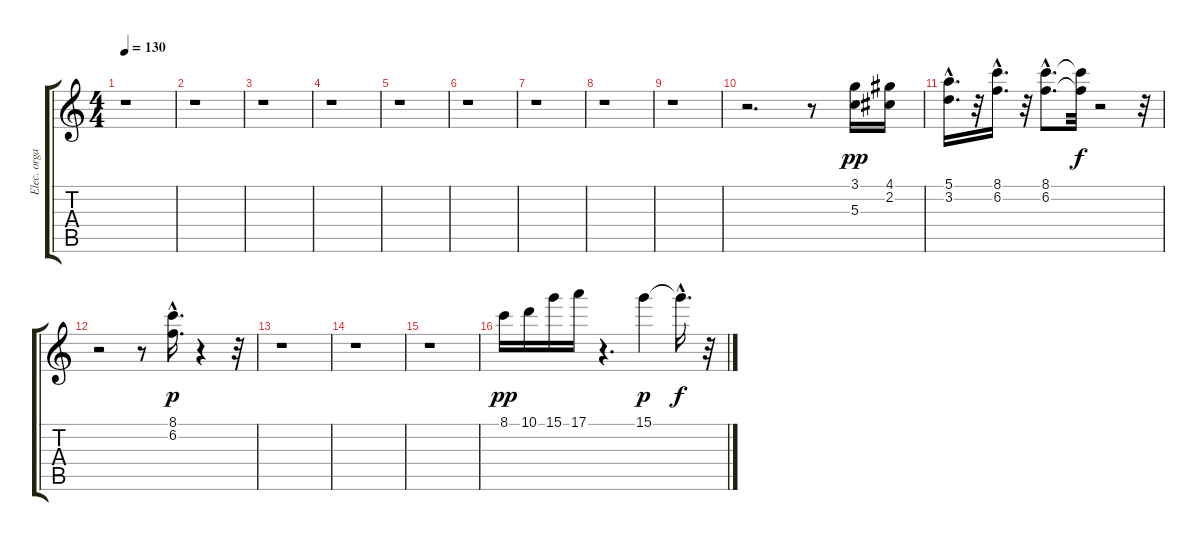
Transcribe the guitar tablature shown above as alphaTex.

\track ("Elec. organ" "Elec. orga") {instrument acousticguitarnylon}
\staff {score tabs}
\tuning (E4 B3 G3 D3 A2 E2) {hide}
\ts (4 4)
\tempo 130
\clef g2
\ks c
r.1{dy pp instrument acousticguitarnylon} |
r.1 |
r.1 |
r.1 |
r.1 |
r.1 |
r.1 |
r.1 |
r.1 |
r.2{d} r.8 (3.1 5.3).16 (4.1 2.2).16 |
(5.1{hac} 3.2{hac}).16{d} r.32 (8.1{hac} 6.2{hac}).16{d} r.32 (8.1{hac} 6.2{hac}).8{d} (8.1{t} 6.2{t}).32{dy f} r.2 r.32 |
r.2 r.8 (8.1{hac} 6.2{hac}).16{d dy p} r.4 r.32 |
r.1 |
r.1 |
r.1 |
8.1.16{dy pp} 10.1.16 15.1.16 17.1.16 r.4{d} 15.1.4{dy p} 15.1{hac t}.16{d dy f} r.32
